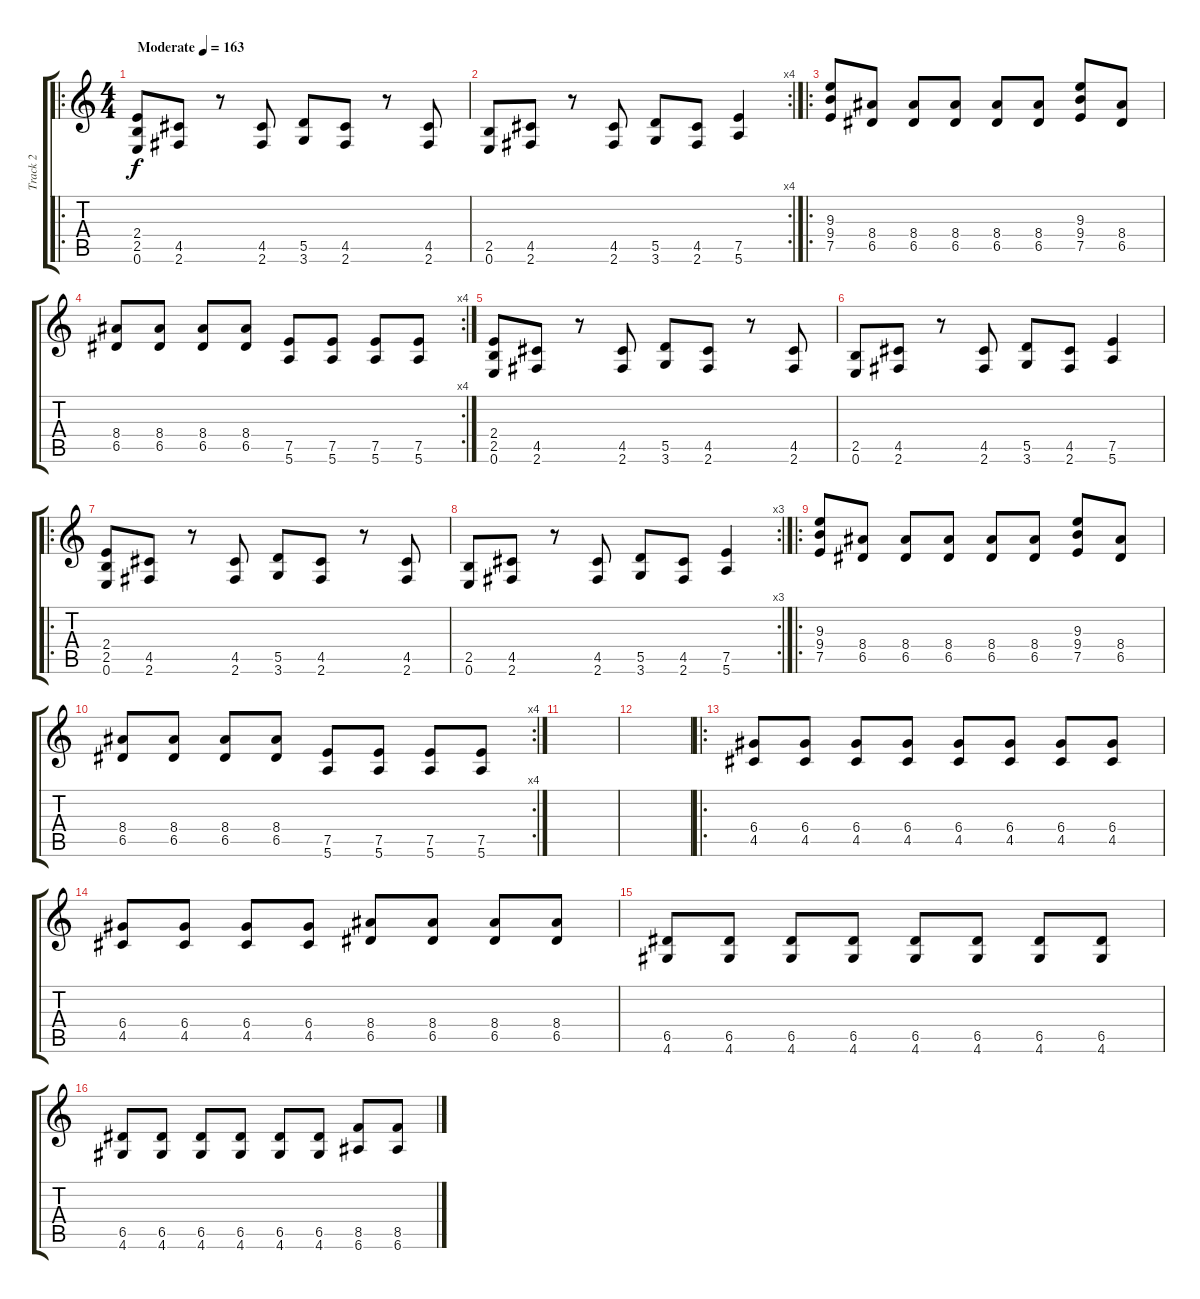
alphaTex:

\track ("Track 2" "Track 2") {instrument distortionguitar}
\staff {score tabs}
\tuning (E4 B3 G3 D3 A2 E2) {hide}
\ro
\ts (4 4)
\tempo (163 "Moderate")
\clef g2
\ks c
(2.4 2.5 0.6).8{dy f instrument distortionguitar} (4.5 2.6).8 r.8 (4.5 2.6).8 (5.5 3.6).8 (4.5 2.6).8 r.8 (4.5 2.6).8 |
\rc 4
(2.5 0.6).8 (4.5 2.6).8 r.8 (4.5 2.6).8 (5.5 3.6).8 (4.5 2.6).8 (7.5 5.6).4 |
\ro
(9.3 9.4 7.5).8 (8.4 6.5).8 (8.4 6.5).8 (8.4 6.5).8 (8.4 6.5).8 (8.4 6.5).8 (9.3 9.4 7.5).8 (8.4 6.5).8 |
\rc 4
(8.4 6.5).8 (8.4 6.5).8 (8.4 6.5).8 (8.4 6.5).8 (7.5 5.6).8 (7.5 5.6).8 (7.5 5.6).8 (7.5 5.6).8 |
(2.4 2.5 0.6).8 (4.5 2.6).8 r.8 (4.5 2.6).8 (5.5 3.6).8 (4.5 2.6).8 r.8 (4.5 2.6).8 |
(2.5 0.6).8 (4.5 2.6).8 r.8 (4.5 2.6).8 (5.5 3.6).8 (4.5 2.6).8 (7.5 5.6).4 |
\ro
(2.4 2.5 0.6).8 (4.5 2.6).8 r.8 (4.5 2.6).8 (5.5 3.6).8 (4.5 2.6).8 r.8 (4.5 2.6).8 |
\rc 3
(2.5 0.6).8 (4.5 2.6).8 r.8 (4.5 2.6).8 (5.5 3.6).8 (4.5 2.6).8 (7.5 5.6).4 |
\ro
(9.3 9.4 7.5).8 (8.4 6.5).8 (8.4 6.5).8 (8.4 6.5).8 (8.4 6.5).8 (8.4 6.5).8 (9.3 9.4 7.5).8 (8.4 6.5).8 |
\rc 4
(8.4 6.5).8 (8.4 6.5).8 (8.4 6.5).8 (8.4 6.5).8 (7.5 5.6).8 (7.5 5.6).8 (7.5 5.6).8 (7.5 5.6).8 |
|
|
\ro
(6.4 4.5).8 (6.4 4.5).8 (6.4 4.5).8 (6.4 4.5).8 (6.4 4.5).8 (6.4 4.5).8 (6.4 4.5).8 (6.4 4.5).8 |
(6.4 4.5).8 (6.4 4.5).8 (6.4 4.5).8 (6.4 4.5).8 (8.4 6.5).8 (8.4 6.5).8 (8.4 6.5).8 (8.4 6.5).8 |
(6.5 4.6).8 (6.5 4.6).8 (6.5 4.6).8 (6.5 4.6).8 (6.5 4.6).8 (6.5 4.6).8 (6.5 4.6).8 (6.5 4.6).8 |
(6.5 4.6).8 (6.5 4.6).8 (6.5 4.6).8 (6.5 4.6).8 (6.5 4.6).8 (6.5 4.6).8 (8.5 6.6).8 (8.5 6.6).8
